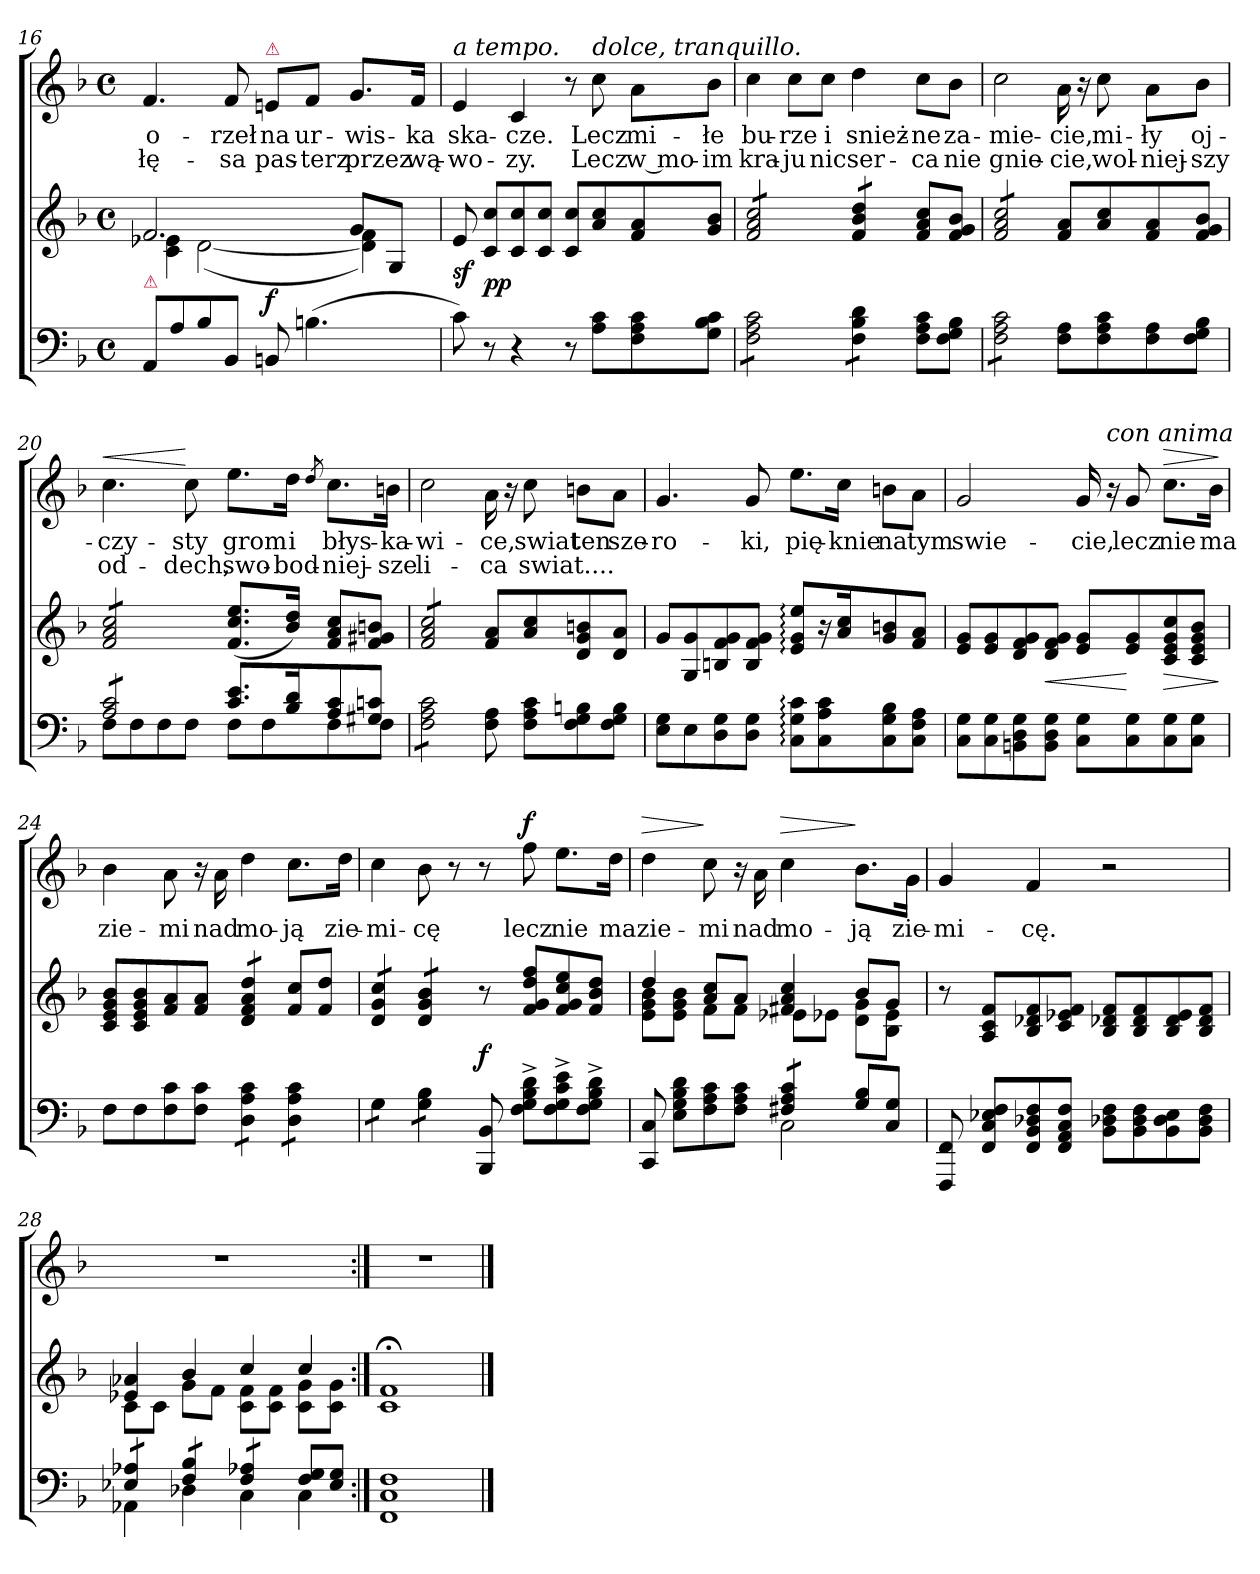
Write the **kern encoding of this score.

**kern	**kern	**dynam	**kern	**text	**text	**dynam
*part2	*part2	*part2	*part1	*part1	*part1	*part1
*staff3	*staff2	*staff2/3	*staff1	*staff1	*staff1	*staff1
*clefF4	*clefG2	*	*clefG2	*	*	*
*k[b-]	*k[b-]	*	*k[b-]	*	*	*
*M4/4	*M4/4	*	*M4/4	*	*	*
*met(c)	*met(c)	*	*met(c)	*	*	*
=16	=16	=16	=16	=16	=16	=16
*	*^	*	*	*	*	*
*	*	*^	*	*	*	*	*
!LO:TX:a:color=crimson:t=⚠	!	!	!	!	!	!	!	!
8AA/L	2.f/	4c\ 4e-X\	2ryy	.	4.f/	o-	-łę-	.
8A\	.	.	.	.	.	.	.	.
8B-\	.	(>[2d\	.	.	.	.	.	.
8BB-/J	.	.	.	.	8f/	-rzeł	-sa	.
!	!	!	!	!	!LO:TX:a:color=crimson:t=⚠	!	!	!
8BBn/	.	.	2ryy	f.	8en/L	na	pas-	.
(4.Bn\	.	.	.	.	8f/J	ur-	-terz	.
.	8g/L	4d]\ 4f\)	.	.	8.g/L	-wis-	przez	.
.	8G/J	.	.	.	.	.	.	.
.	.	.	.	.	16f/Jk	-ka	wą-	.
=17	=17	=17	=17	=17	=17	=17	=17	=17
!	!	!	!	!	!LO:TX:a:i:t=a tempo.	!	!	!
*	*v	*v	*v	*	*	*	*	*
8c\)	8e/	sf	4e/	ska-	-wo-	.
8r	8c/ 8cc/L	pp.	.	.	.	.
4r	8c/ 8cc/	.	4c/	-cze.	-zy.	.
.	8c/ 8cc/J	.	.	.	.	.
8r	8c/ 8cc/L	.	8r	.	.	.
!	!	!	!LO:TX:a:i:t=dolce, tranquillo.	!	!	!
8A\ 8c\L	8a/ 8cc/	.	8cc\	Lecz	Lecz	.
8F\ 8A\ 8c\	8f/ 8a/	.	8a\L	mi-	w mo-	.
8G\ 8B-\ 8c\J	8g/ 8b-/J	.	8b-\J	-łe	-im	.
=18	=18	=18	=18	=18	=18	=18
*tremolo	*	*	*	*	*	*
*	*tremolo	*	*	*	*	*
8F\ 8A\ 8c\L	8f/ 8a/ 8cc/L	.	4cc\	bu-	kra-	.
8F\ 8A\ 8c\	8f/ 8a/ 8cc/	.	.	.	.	.
8F\ 8A\ 8c\	8f/ 8a/ 8cc/	.	8cc\L	-rze	-ju	.
8F\ 8A\ 8c\J	8f/ 8a/ 8cc/J	.	8cc\J	i	nic	.
8F\ 8B-\ 8d\L	8f/ 8b-/ 8dd/L	.	4dd\	snież-	ser-	.
8F\ 8B-\ 8d\J	8f/ 8b-/ 8dd/J	.	.	.	.	.
*	*Xtremolo	*	*	*	*	*
*Xtremolo	*	*	*	*	*	*
8F\ 8A\ 8c\L	8f/ 8a/ 8cc/L	.	8cc\L	-ne	-ca	.
8F\ 8G\ 8B-\J	8f/ 8g/ 8b-/J	.	8b-\J	za-	nie	.
=19	=19	=19	=19	=19	=19	=19
*tremolo	*	*	*	*	*	*
*	*tremolo	*	*	*	*	*
8F\ 8A\ 8c\L	8f/ 8a/ 8cc/L	.	2cc\	-mie-	gnie-	.
8F\ 8A\ 8c\	8f/ 8a/ 8cc/	.	.	.	.	.
8F\ 8A\ 8c\	8f/ 8a/ 8cc/	.	.	.	.	.
8F\ 8A\ 8c\J	8f/ 8a/ 8cc/J	.	.	.	.	.
*	*Xtremolo	*	*	*	*	*
*Xtremolo	*	*	*	*	*	*
8F\ 8A\L	8f/ 8a/L	.	16a\	-cie,	-cie,	.
.	.	.	16r	.	.	.
8F\ 8A\ 8c\	8a/ 8cc/	.	8cc\	mi-	wol-	.
8F\ 8A\	8f/ 8a/	.	8a\L	-ły	-niej-	.
8F\ 8G\ 8B-\J	8f/ 8g/ 8b-/J	.	8b-\J	oj-	-szy	.
=20	=20	=20	=20	=20	=20	=20
*^	*	*	*	*	*	*
!	!	!	!	!	!	!	!LO:HP:a
*tremolo	*	*	*	*	*	*	*
*	*	*tremolo	*	*	*	*	*
8A/ 8c/L	8F\L	8f/ 8a/ 8cc/L	.	4.cc\	-czy-	od-	<
8A/ 8c/	8F\	8f/ 8a/ 8cc/	.	.	.	.	.
8A/ 8c/	8F\	8f/ 8a/ 8cc/	.	.	.	.	.
8A/ 8c/J	8F\J	8f/ 8a/ 8cc/J	.	8cc\	-sty	-dech,	[
*	*	*Xtremolo	*	*	*	*	*
*Xtremolo	*	*	*	*	*	*	*
8.c/ 8.e/L	8F\L	(8.f/ 8.cc/ 8.ee/L	.	8.ee\L	grom	swo-	.
.	8F\	.	.	.	.	.	.
16B-/ 16d/K	.	16b-/ 16dd/Jk)	.	16dd\Jk	i	-bod-	.
.	.	.	.	8qdd/	.	.	.
8A/ 8c/	8F\	8f/ 8a/ 8cc/L	.	8.cc\L	błys-	-niej-	.
8G#X/ 8cn/J	8F\J	8f/ 8g#X/ 8bn/J	.	.	.	.	.
.	.	.	.	16bn\Jk	-ka-	-sze	.
*v	*v	*	*	*	*	*	*
=21	=21	=21	=21	=21	=21	=21
*tremolo	*	*	*	*	*	*
*	*tremolo	*	*	*	*	*
8F\ 8A\ 8c\L	8f/ 8a/ 8cc/L	.	2cc\	-wi-	li-	.
8F\ 8A\ 8c\	8f/ 8a/ 8cc/	.	.	.	.	.
8F\ 8A\ 8c\	8f/ 8a/ 8cc/	.	.	.	.	.
8F\ 8A\ 8c\J	8f/ 8a/ 8cc/J	.	.	.	.	.
*	*Xtremolo	*	*	*	*	*
*Xtremolo	*	*	*	*	*	*
8F\ 8A\	8f/ 8a/L	.	16a\	-ce,	-ca	.
.	.	.	16r	.	.	.
8F\ 8A\ 8c\L	8a/ 8cc/	.	8cc\	swiat	swiat....	.
8F\ 8G\ 8Bn\	8d/ 8g/ 8bn/	.	8bn\L	ten	.	.
8F\ 8G\ 8B\J	8d/ 8a/J	.	8a\J	sze-	.	.
=22	=22	=22	=22	=22	=22	=22
8E\ 8G\L	8g/L	.	4.g/	-ro-	.	.
8E\	8G/ 8g/	.	.	.	.	.
8D\ 8G\	8Bn/ 8f/ 8g/	.	.	.	.	.
8D\ 8G\J	8B/ 8f/ 8g/J	.	8g/	-ki,	.	.
8C:\ 8G:\ 8c:\L	8e:/ 8g:/ 8ee:/L	.	8.ee\L	pię-	.	.
8C\ 8A\ 8c\	16r	.	.	.	.	.
.	16a/ 16cc/K	.	16cc\Jk	-knie	.	.
8C\ 8G\ 8B-\	8g/ 8bn/	.	8bn\L	na	.	.
8C\ 8F\ 8A\J	8f/ 8a/J	.	8a\J	tym	.	.
=23	=23	=23	=23	=23	=23	=23
8C\ 8G\L	8e/ 8g/L	.	2g/	swie-	.	.
8C\ 8G\	8e/ 8g/	.	.	.	.	.
8BBn\ 8D\ 8G\	8d/ 8f/ 8g/	.	.	.	.	.
8BB\ 8D\ 8G\J	8d/ 8f/ 8g/J	<	.	.	.	.
8C\ 8G\L	8e/ 8g/L	.	16g/	-cie,	.	.
!	!	!	!LO:TX:a:i:t=con anima	!	!	!
.	.	.	16r	.	.	.
8C\ 8G\	8e/ 8g/	[	8g/	lecz	.	.
!	!	!	!	!	!	!LO:HP:a
8C\ 8G\	8c/ 8e/ 8g/ 8cc/	>	8.cc\L	nie	.	>
8C\ 8G\J	8c/ 8e/ 8g/ 8b-/J	.	.	.	.	.
.	.	.	16b-\Jk	ma	.	.
.	.	]	.	.	.	]
=24	=24	=24	=24	=24	=24	=24
8F\L	8c/ 8e/ 8g/ 8b-/L	.	4b-\	zie-	.	.
8F\	8c/ 8e/ 8g/ 8b-/	.	.	.	.	.
8F\ 8c\	8f/ 8a/	.	8a\	-mi	.	.
8F\ 8c\J	8f/ 8a/J	.	16r	.	.	.
.	.	.	16a\	nad	.	.
*tremolo	*	*	*	*	*	*
*	*tremolo	*	*	*	*	*
8D\ 8A\ 8c\L	8d/ 8f/ 8a/ 8dd/L	.	4dd\	mo-	.	.
8D\ 8A\ 8c\J	8d/ 8f/ 8a/ 8dd/J	.	.	.	.	.
*	*Xtremolo	*	*	*	*	*
8D\ 8A\ 8c\L	8f/ 8cc/L	.	8.cc\L	-ją	.	.
8D\ 8A\ 8c\J	8f/ 8dd/J	.	.	.	.	.
.	.	.	16dd\Jk	zie-	.	.
=25	=25	=25	=25	=25	=25	=25
*	*tremolo	*	*	*	*	*
8G\L	8d/ 8g/ 8cc/L	.	4cc\	-mi-	.	.
8G\J	8d/ 8g/ 8cc/J	.	.	.	.	.
8G\ 8B-\L	8d/ 8g/ 8b-/L	.	8b-\	-cę	.	.
8G\ 8B-\J	8d/ 8g/ 8b-/J	.	8r	.	.	.
*	*Xtremolo	*	*	*	*	*
*Xtremolo	*	*	*	*	*	*
8BBB-/ 8BB-/	8r	f.	8r	.	.	.
!	!	!	!	!	!	!LO:DY:a
8F^\ 8G^\ 8B-^\ 8d^\L	8f/ 8g/ 8dd/ 8ff/L	.	8ff\	lecz	.	f.
8F^\ 8G^\ 8c^\ 8e^\	8f/ 8g/ 8cc/ 8ee/	.	8.ee\L	nie	.	.
8F^\ 8G^\ 8B-^\ 8d^\J	8f/ 8b-/ 8dd/J	.	.	.	.	.
.	.	.	16dd\Jk	ma	.	.
=26	=26	=26	=26	=26	=26	=26
*^	*^	*	*	*	*	*
!	!	!	!	!	!	!	!	!LO:HP:a
*	*	*tremolo	*	*	*	*	*	*
8CC/ 8C/	2ryy	4dd/	8e\ 8g\ 8b-\L	.	4dd\	zie-	.	>
8E\ 8G\ 8B-\ 8d\L	.	.	8e\ 8g\ 8b-\J	.	.	.	.	.
*	*	*Xtremolo	*	*	*	*	*	*
8F\ 8A\ 8c\	.	8a/ 8cc/L	8f\L	.	8cc\	-mi	.	]
8F\ 8A\ 8c\J	.	8a/J	8f\J	.	16r	.	.	.
.	.	.	.	.	16a\	nad	.	.
!	!	!	!	!	!	!	!	!LO:HP:a
*tremolo	*	*	*	*	*	*	*	*
*	*	*tremolo	*	*	*	*	*	*
8F#X/ 8A/ 8c/L	2C\	4f#X/ 4a/ 4cc/	8e-X\L	.	4cc\	mo-	.	>
8F#X/ 8A/ 8c/J	.	.	8e-X\J	.	.	.	.	.
*	*	*Xtremolo	*	*	*	*	*	*
*Xtremolo	*	*	*	*	*	*	*	*
8G/ 8B-/L	.	8b-/L	8d\ 8g\L	.	8.b-\L	-ją	.	]
8C/ 8G/J	.	8g/J	8B-\ 8e-\J	.	.	.	.	.
.	.	.	.	.	16g\Jk	zie-	.	.
*v	*v	*	*	*	*	*	*	*
*	*v	*v	*	*	*	*	*
=27	=27	=27	=27	=27	=27	=27
8FFF/ 8FF/	8r	.	4g/	-mi-	.	.
8FF/ 8C/ 8E-X/ 8F/L	8A/ 8c/ 8f/L	.	.	.	.	.
8FF/ 8BB-/ 8D-X/ 8F/	8B-/ 8d-X/ 8f/	.	4f/	-cę.	.	.
8FF/ 8AA/ 8C/ 8F/J	8c/ 8e-X/ 8f/J	.	.	.	.	.
8BB-\ 8D-X\ 8F\L	8B-/ 8d-X/ 8f/L	.	2r	.	.	.
8BB-\ 8D-\ 8F\	8B-/ 8d-/ 8f/	.	.	.	.	.
8BB-\ 8D-\ 8E-\	8B-/ 8d-/ 8e-/	.	.	.	.	.
8BB-\ 8D-\ 8F\J	8B-/ 8d-/ 8f/J	.	.	.	.	.
=28	=28	=28	=28	=28	=28	=28
*^	*^	*	*	*	*	*
*tremolo	*	*	*	*	*	*	*	*
*	*	*tremolo	*	*	*	*	*	*
8E-X/ 8A-X/L	4AA-X\	4e-X/ 4a-X/	8c\L	.	1r	.	.	.
8E-X/ 8A-X/J	.	.	8c\J	.	.	.	.	.
*	*	*Xtremolo	*	*	*	*	*	*
8F/ 8B-/L	4D-X\	4b-/	8g\L	.	.	.	.	.
8F/ 8B-/J	.	.	8f\J	.	.	.	.	.
*	*	*tremolo	*	*	*	*	*	*
8F/ 8A-X/L	4C\	4cc/	8c\ 8f\L	.	.	.	.	.
8F/ 8A-X/J	.	.	8c\ 8f\J	.	.	.	.	.
*Xtremolo	*	*	*	*	*	*	*	*
8F/ 8G/L	4C\	4cc/	8c\ 8g\L	.	.	.	.	.
8E-/ 8G/J	.	.	8c\ 8g\J	.	.	.	.	.
*	*	*Xtremolo	*	*	*	*	*	*
*v	*v	*	*	*	*	*	*	*
*	*v	*v	*	*	*	*	*
=29:|!	=29:|!	=29:|!	=29:|!	=29:|!	=29:|!	=29:|!
1FF 1C 1F	1c;< 1f;<	.	1r	.	.	.
==	==	==	==	==	==	==
*-	*-	*-	*-	*-	*-	*-
